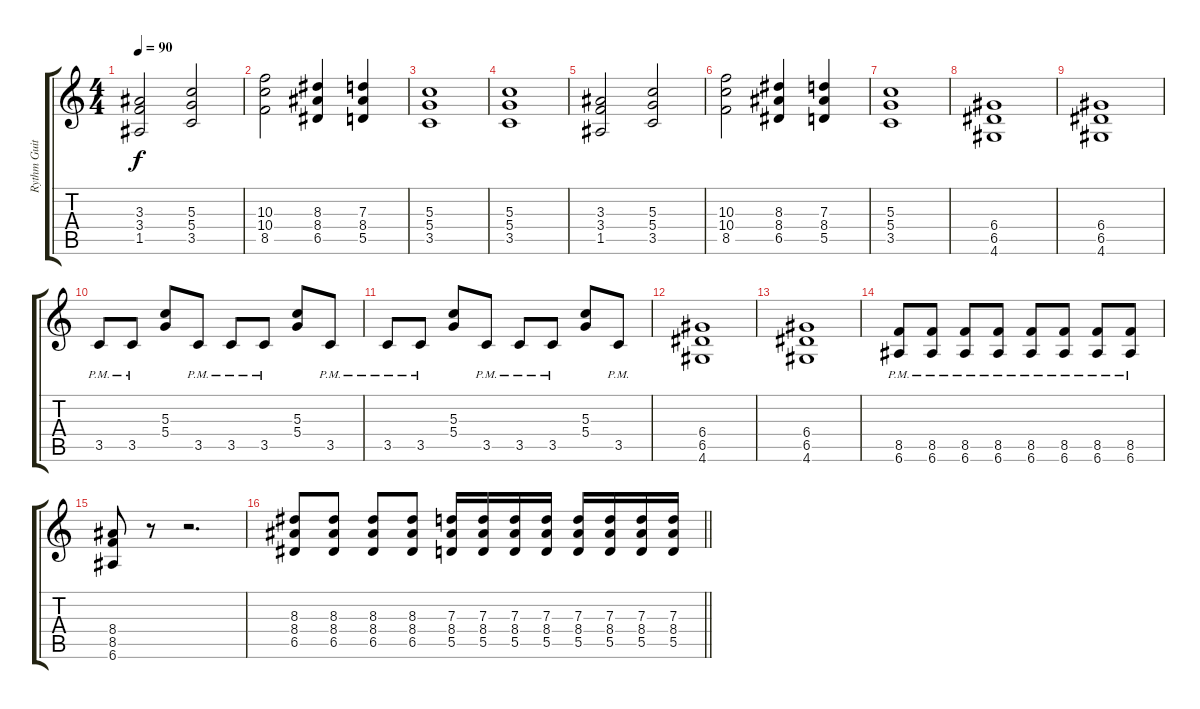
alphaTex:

\track ("Rythm Guitar" "Rythm Guit") {instrument distortionguitar}
\staff {score tabs}
\tuning (E4 B3 G3 D3 A2 E2) {hide}
\ts (4 4)
\tempo 90
\clef g2
\ks c
(3.3 3.4 1.5).2{dy f} (5.3 5.4 3.5).2 |
(10.3 10.4 8.5).2 (8.3 8.4 6.5).4 (7.3 8.4 5.5).4 |
(5.3 5.4 3.5).1 |
(5.3 5.4 3.5).1 |
(3.3 3.4 1.5).2 (5.3 5.4 3.5).2 |
(10.3 10.4 8.5).2 (8.3 8.4 6.5).4 (7.3 8.4 5.5).4 |
(5.3 5.4 3.5).1 |
(6.4 6.5 4.6).1 |
(6.4 6.5 4.6).1 |
3.5{pm}.8 3.5{pm}.8 (5.3 5.4).8 3.5{pm}.8 3.5{pm}.8 3.5{pm}.8 (5.3 5.4).8 3.5{pm}.8 |
3.5{pm}.8 3.5{pm}.8 (5.3 5.4).8 3.5{pm}.8 3.5{pm}.8 3.5{pm}.8 (5.3 5.4).8 3.5{pm}.8 |
(6.4 6.5 4.6).1 |
(6.4 6.5 4.6).1 |
(8.5{pm} 6.6{pm}).8 (8.5{pm} 6.6{pm}).8 (8.5{pm} 6.6{pm}).8 (8.5{pm} 6.6{pm}).8 (8.5{pm} 6.6{pm}).8 (8.5{pm} 6.6{pm}).8 (8.5{pm} 6.6{pm}).8 (8.5{pm} 6.6{pm}).8 |
(8.4 8.5 6.6).8 r.8 r.2{d} |
\barLineRight lightlight
(8.3 8.4 6.5).8 (8.3 8.4 6.5).8 (8.3 8.4 6.5).8 (8.3 8.4 6.5).8 (7.3 8.4 5.5).16 (7.3 8.4 5.5).16 (7.3 8.4 5.5).16 (7.3 8.4 5.5).16 (7.3 8.4 5.5).16 (7.3 8.4 5.5).16 (7.3 8.4 5.5).16 (7.3 8.4 5.5).16
